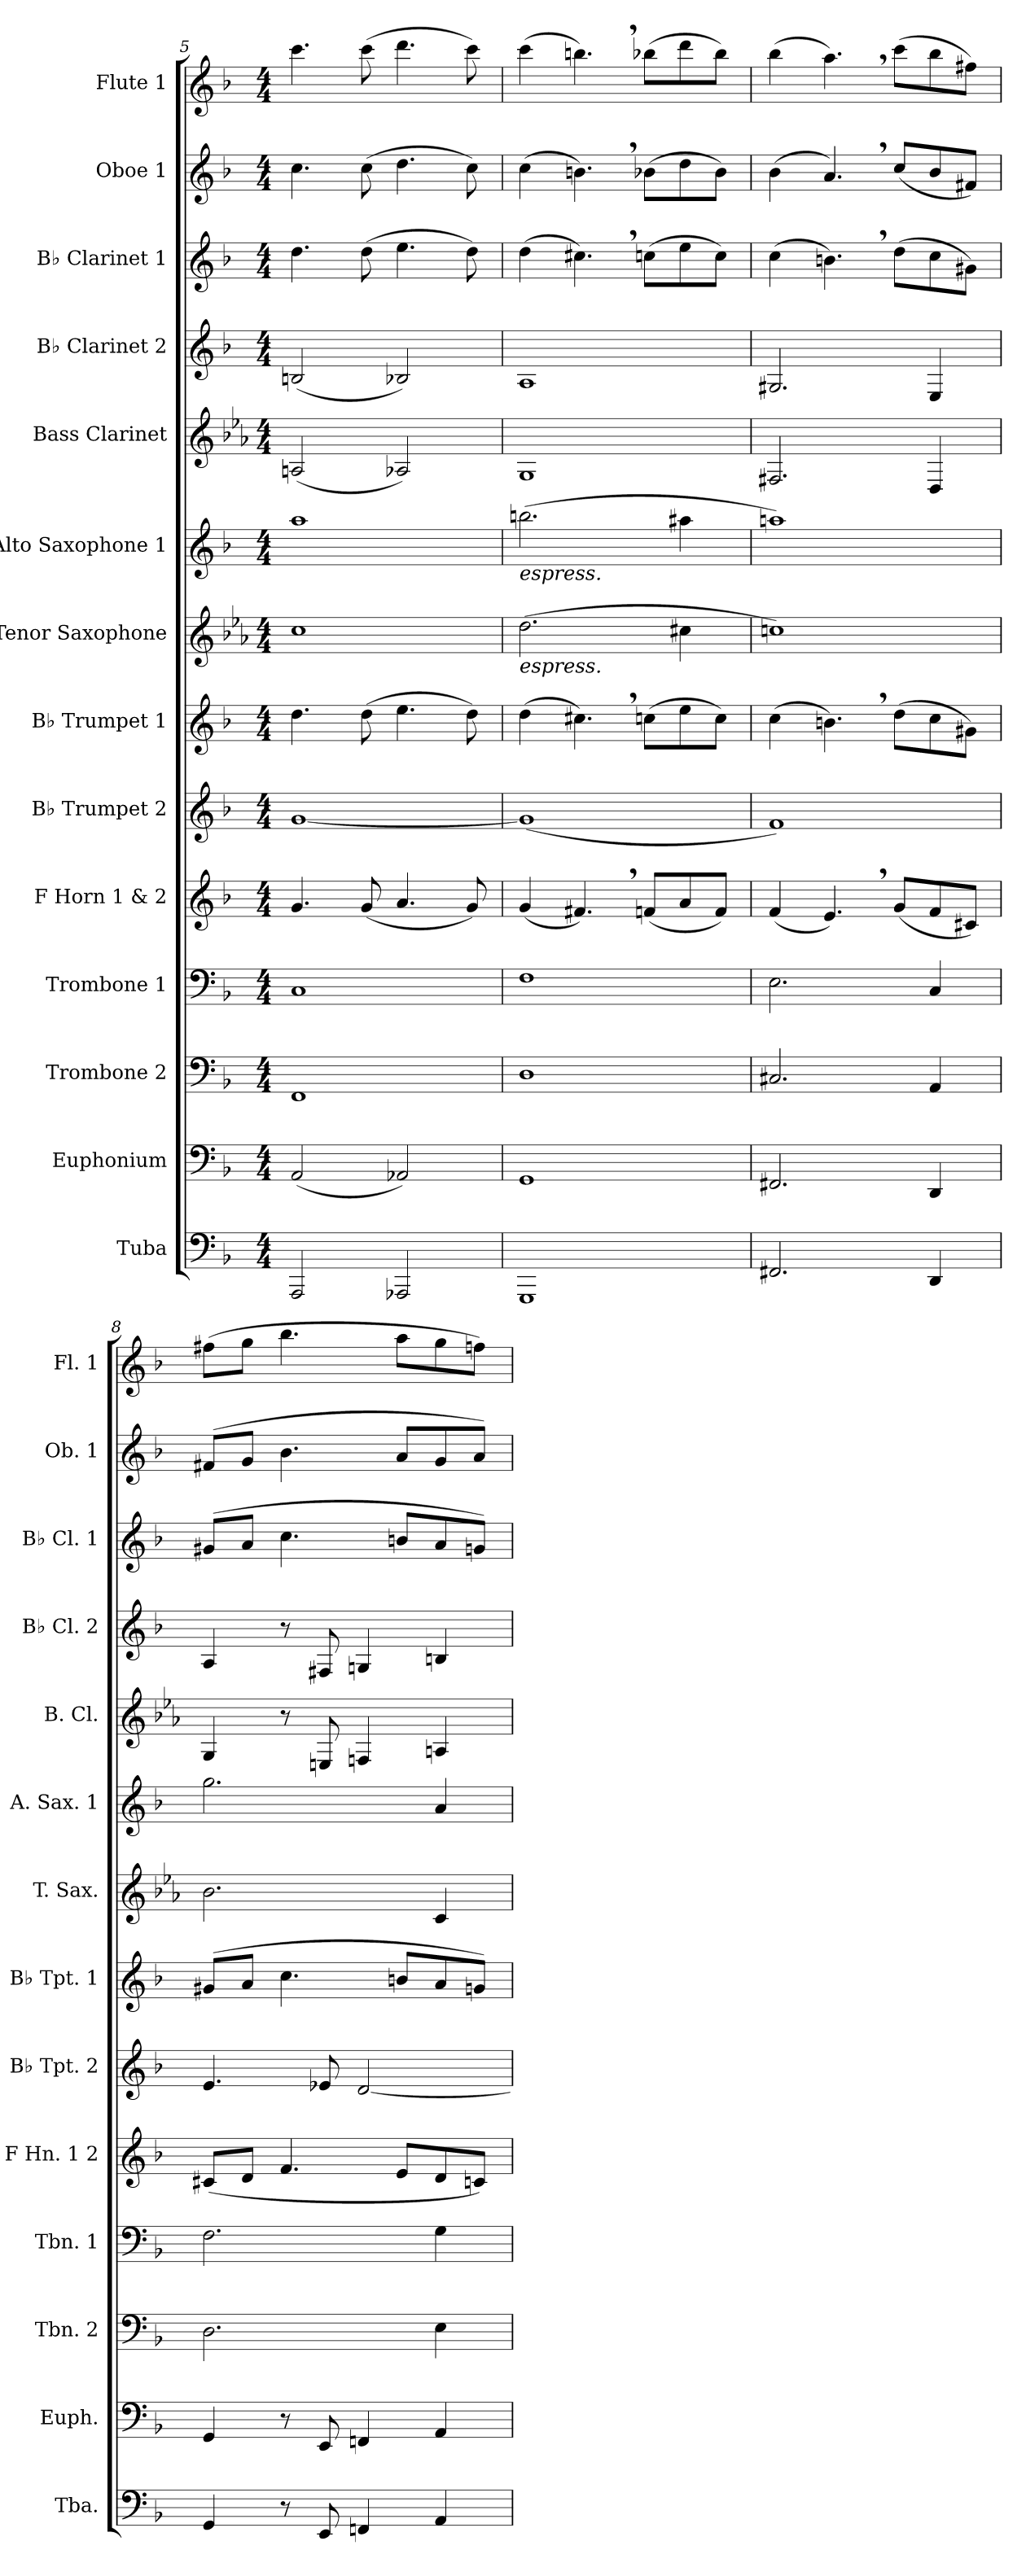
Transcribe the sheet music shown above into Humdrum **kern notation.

**kern	**kern	**kern	**kern	**kern	**kern	**kern	**kern	**kern	**kern	**kern	**kern	**kern	**kern
*part14	*part13	*part12	*part11	*part10	*part9	*part8	*part7	*part6	*part5	*part4	*part3	*part2	*part1
*staff14	*staff13	*staff12	*staff11	*staff10	*staff9	*staff8	*staff7	*staff6	*staff5	*staff4	*staff3	*staff2	*staff1
*I"Tuba	*I"Euphonium	*I"Trombone 2	*I"Trombone 1	*I"F Horn 1 &amp; 2	*I"B♭ Trumpet 2	*I"B♭ Trumpet 1	*I"Tenor Saxophone	*I"Alto Saxophone 1	*I"Bass Clarinet	*I"B♭ Clarinet 2	*I"B♭ Clarinet 1	*I"Oboe 1	*I"Flute 1
*I'Tba.	*I'Euph.	*I'Tbn. 2	*I'Tbn. 1	*I'F Hn. 1 2	*I'B♭ Tpt. 2	*I'B♭ Tpt. 1	*I'T. Sax.	*I'A. Sax. 1	*I'B. Cl.	*I'B♭ Cl. 2	*I'B♭ Cl. 1	*I'Ob. 1	*I'Fl. 1
*clefF4	*clefF4	*clefF4	*clefF4	*clefG2	*clefG2	*clefG2	*clefG2	*clefG2	*clefG2	*clefG2	*clefG2	*clefG2	*clefG2
*	*	*	*	*ITrd4c7	*ITrd1c2	*ITrd1c2	*ITrd8c14	*ITrd5c9	*ITrd8c14	*ITrd1c2	*ITrd1c2	*	*
*k[b-]	*k[b-]	*k[b-]	*k[b-]	*k[b-e-]	*k[b-e-a-]	*k[b-e-a-]	*k[b-e-a-]	*k[b-e-a-d-]	*k[b-e-a-]	*k[b-e-a-]	*k[b-e-a-]	*k[b-]	*k[b-]
*M4/4	*M4/4	*M4/4	*M4/4	*M4/4	*M4/4	*M4/4	*M4/4	*M4/4	*M4/4	*M4/4	*M4/4	*M4/4	*M4/4
=5	=5	=5	=5	=5	=5	=5	=5	=5	=5	=5	=5	=5	=5
2AAA/	(<2AA/	1FF	1C	4.c/	[1f	4.cc\	1c	1cc	(<2AAn/	(<2An/	4.cc\	4.cc\	4.ccc\
.	.	.	.	(<8c/	.	(>8cc\	.	.	.	.	(>8cc\	(>8cc\	(>8ccc\
2AAA-X/	2AA-X/)	.	.	4.d/	.	4.dd\	.	.	2AA-X/)	2A-X/)	4.dd\	4.dd\	4.ddd\
.	.	.	.	8c/)	.	8cc\)	.	.	.	.	8cc\)	8cc\)	8ccc\)
=6	=6	=6	=6	=6	=6	=6	=6	=6	=6	=6	=6	=6	=6
!	!	!	!	!	!	!	!	!LO:TX:b:i:t=espress.	!	!	!	!	!
!	!	!	!	!	!	!	!LO:TX:b:i:t=espress.	!	!	!	!	!	!
1GGG	1GG	1D	1F	(<4c/	(<1f]	(>4cc\	(>2.d\	(>2.ddn\	1GG	1G	(>4cc\	(>4cc\	(>4ccc\
.	.	.	.	4.Bn,/)	.	4.bn,\)	.	.	.	.	4.bn,\)	4.bn,\)	4.bbn,\)
.	.	.	.	(<8B-X/L	.	(>8b-X\L	.	.	.	.	(>8b-X\L	(>8b-X\L	(>8bb-X\L
.	.	.	.	8d/	.	8dd\	4c#X\	4cc#X\	.	.	8dd\	8dd\	8ddd\
.	.	.	.	8B-/J)	.	8b-\J)	.	.	.	.	8b-\J)	8b-\J)	8bb-\J)
=7	=7	=7	=7	=7	=7	=7	=7	=7	=7	=7	=7	=7	=7
2.FF#X/	2.FF#X/	2.C#X/	2.E\	(<4B-/	1e-)	(>4b-\	1cn)	1ccn)	2.FF#X/	2.F#X/	(>4b-\	(>4b-\	(>4bb-\
.	.	.	.	4.A,/)	.	4.an,\)	.	.	.	.	4.an,\)	4.a,/)	4.aa,\)
.	.	.	.	(<8c/L	.	(>8cc\L	.	.	.	.	(>8cc\L	(<8cc/L	(>8ccc\L
4DD/	4DD/	4AA/	4C/	8B-/	.	8b-\	.	.	4DD/	4D/	8b-\	8b-/	8bb-\
.	.	.	.	8F#X/J)	.	8f#X\J)	.	.	.	.	8f#X\J)	8f#X/J)	8ff#X\J)
=8	=8	=8	=8	=8	=8	=8	=8	=8	=8	=8	=8	=8	=8
4GG/	4GG/	2.D\	2.F\	(<8F#X/L	4.d/	(>8f#X/L	2.B-\	2.b-\	4GG/	4G/	(>8f#X/L	(>8f#X/L	(>8ff#X\L
.	.	.	.	8G/J	.	8g/J	.	.	.	.	8g/J	8g/J	8gg\J
8r	8r	.	.	4.B-/	.	4.b-\	.	.	8r	8r	4.b-\	4.b-\	4.bb-\
8EE/	8EE/	.	.	.	8d-X/	.	.	.	8EEn/	8En/	.	.	.
4FFn/	4FFn/	.	.	.	[2c/	.	.	.	4FFn/	4Fn/	.	.	.
.	.	.	.	8A/L	.	8an/L	.	.	.	.	8an/L	8a/L	8aa\L
4AA/	4AA/	4E\	4G\	8G/	.	8g/	4C/	4c/	4AAn/	4An/	8g/	8g/	8gg\
.	.	.	.	8Fn/J)	.	8fn/J)	.	.	.	.	8fn/J)	8a/J)	8ffn\J)
=	=	=	=	=	=	=	=	=	=	=	=	=	=
*-	*-	*-	*-	*-	*-	*-	*-	*-	*-	*-	*-	*-	*-
